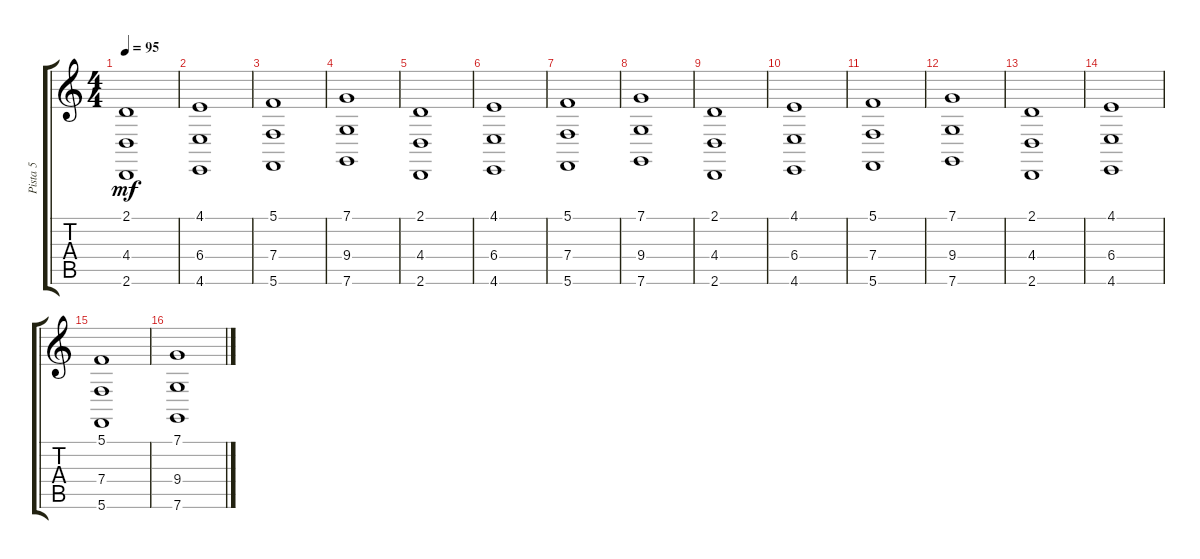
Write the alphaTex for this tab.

\track ("Pista 5" "Pista 5") {instrument tremolostrings}
\staff {score tabs}
\tuning (C4 G3 Eb3 Bb2 F2 C2) {hide}
\ts (4 4)
\tempo 95
\clef g2
\ks c
(2.1 4.4 2.6).1{dy mf} |
(4.1 6.4 4.6).1 |
(5.1 7.4 5.6).1 |
(7.1 9.4 7.6).1 |
(2.1 4.4 2.6).1 |
(4.1 6.4 4.6).1 |
(5.1 7.4 5.6).1 |
(7.1 9.4 7.6).1 |
(2.1 4.4 2.6).1 |
(4.1 6.4 4.6).1 |
(5.1 7.4 5.6).1 |
(7.1 9.4 7.6).1 |
(2.1 4.4 2.6).1 |
(4.1 6.4 4.6).1 |
(5.1 7.4 5.6).1 |
(7.1 9.4 7.6).1
